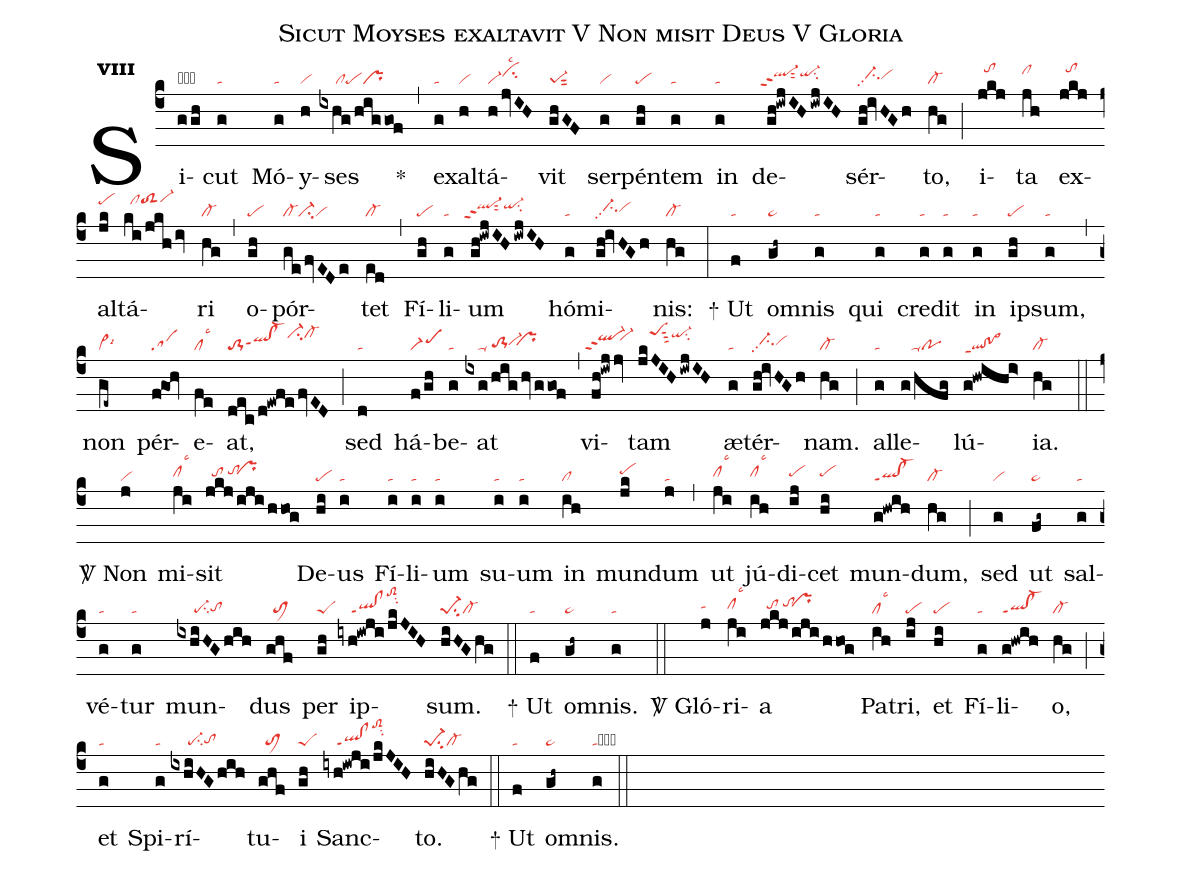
name:Sicut Moyses exaltavit V Non misit Deus V Gloria;
office-part:re;
mode:8;
nabc-lines:1;
%%
initial-style: 1;
name: Sicut Moyses exaltavit;
mode: 8;
office-part: Responsorium;
annotation: Resp.;
annotation: viii;
nabc-lines: 1;
%%
(c4) Si(ggh|obscM1)cut(g|ta) Mó(g|ta)y(h|vi)ses(ixhg/higgof|/////clpepr) <sp>*</sp>(,) ex(g|ta)al(h|vi)tá(h/jvIH|vi-cihilsc2)vit(ghGF|pe-1sut2) ser(g|vi)pén(gh|pe)tem(g|ta) in(g|ta) de(gh!iwjIH/iwjIH|``ql-hippt2sut2qi-hisu2)sér(gh!ivHGh|//ci-hhpp2vihh)to,(hg|cl-) (;) i(jkj|//tohk)ta(jh|clhj) ex(jkj|//tohk)al(jk|pehk)tá(ki/jkh/iv|//clhktoS2hkvi-hl)ri(hg|cl-) (,) o(gh|pe)pór(ge/fvEDe|cl-ci-vi)tet(ed|cl-) (,) Fí(gh|pe)li(g|ta)um(gh!iwjIH/iwjIH|``ql-hippt2sut2qi-hisu2) hó(g|ta)mi(gh!ivHGh|//ci-hhpp2vihh)nis:(hg|cl-) (:)

<sp>+</sp> Ut(f|ta) om(gh~|pe~)nis(g|ta) qui(g|ta) cre(g|ta)dit(g|ta) in(g|ta) ip(gh|pe)sum,(g|ta) (,) non(ge~|vi>lsi6) pér(f!goh|sa)e(fe|cllsc3)at,(dec/d!ewfe/fvED|to-1qlhh!cl-hhppt1ci-hkcl-hk) (;) sed(d|ta) há(f/gh|scM1)be(g|ta)at(ixg/hig/hv/ggof|////ta-/to-1hgvi-hh``prhh) (,) vi(fh!iwjjv|``ql-hjppt2``vi-hj)tam(jkJIH/iwjIH|///peShlsut3qi-hksu2) æ(g|ta)tér(gh!ivHGh|//ci-hhpp2vihh)nam.(hg|cl-) (;) al(g|ta)le(g/hfg|///poppu1)lú(g!hwihi>|ql!po>ppt1){ia}.(hg|cl-) (::)

<sp>V/</sp> Non(j|vi) mi(ji|clhhlsc3)sit(jkj/iji/hhog|//tohh/tohi`prhi) De(hi|pe)us(i|ta) Fí(i|ta)li(i|ta)um(i|ta) su(i|ta)um(i|ta) in(ih|cl) mun(jk|pehi)dum(j|ta) (,) ut(ji|clhhlsc3) jú(ih|clhhlsc3)di(ij|pehh)cet(hi|pehh) mun(g!hwih|ql!cl-ppt1)dum,(hg|cl-) (;) sed(g|vi) ut(fg~|ta>) sal(g|ta)vé(g|ta)tur(g|ta) mun(ixhiHGhih|/////pe-su2tohg)dus(ghf|//toM1) per(gh|peS) ip(iyh!iwji/jkJIH|////ql!clppt1toS2hmsu2)sum.(hiHGhg|pe-1su2cl-) (::)

<sp>+</sp> Ut(f|ta) om(gh~|ta>)nis.(g|ta) (::)

<sp>V/</sp> Gló(j|tahh)ri(ji|clhhlsc3)a(jkj/iji/hhog|//tohh/tohi`prhi) Pa(ih|cllsc3)tri,(ij|pe) et(hi|pe) Fí(g|ta)li(g!hwih|ql!cl-ppt1)o,(hg|cl-) (;) et(g|ta) Spi(g|ta)rí(ixhiHG/hih|/////pe-su2tohg)tu(ghf|//toM1)i(gh|peS) Sanc(iyh!iwji/jkJIH|////ql!clppt1toS2hmsu2)to.(hiHGhg|pe-1su2cl-) (::)

<sp>+</sp> Ut(f|ta) om(gh~|ta>)nis.(g|tacb) (::)
